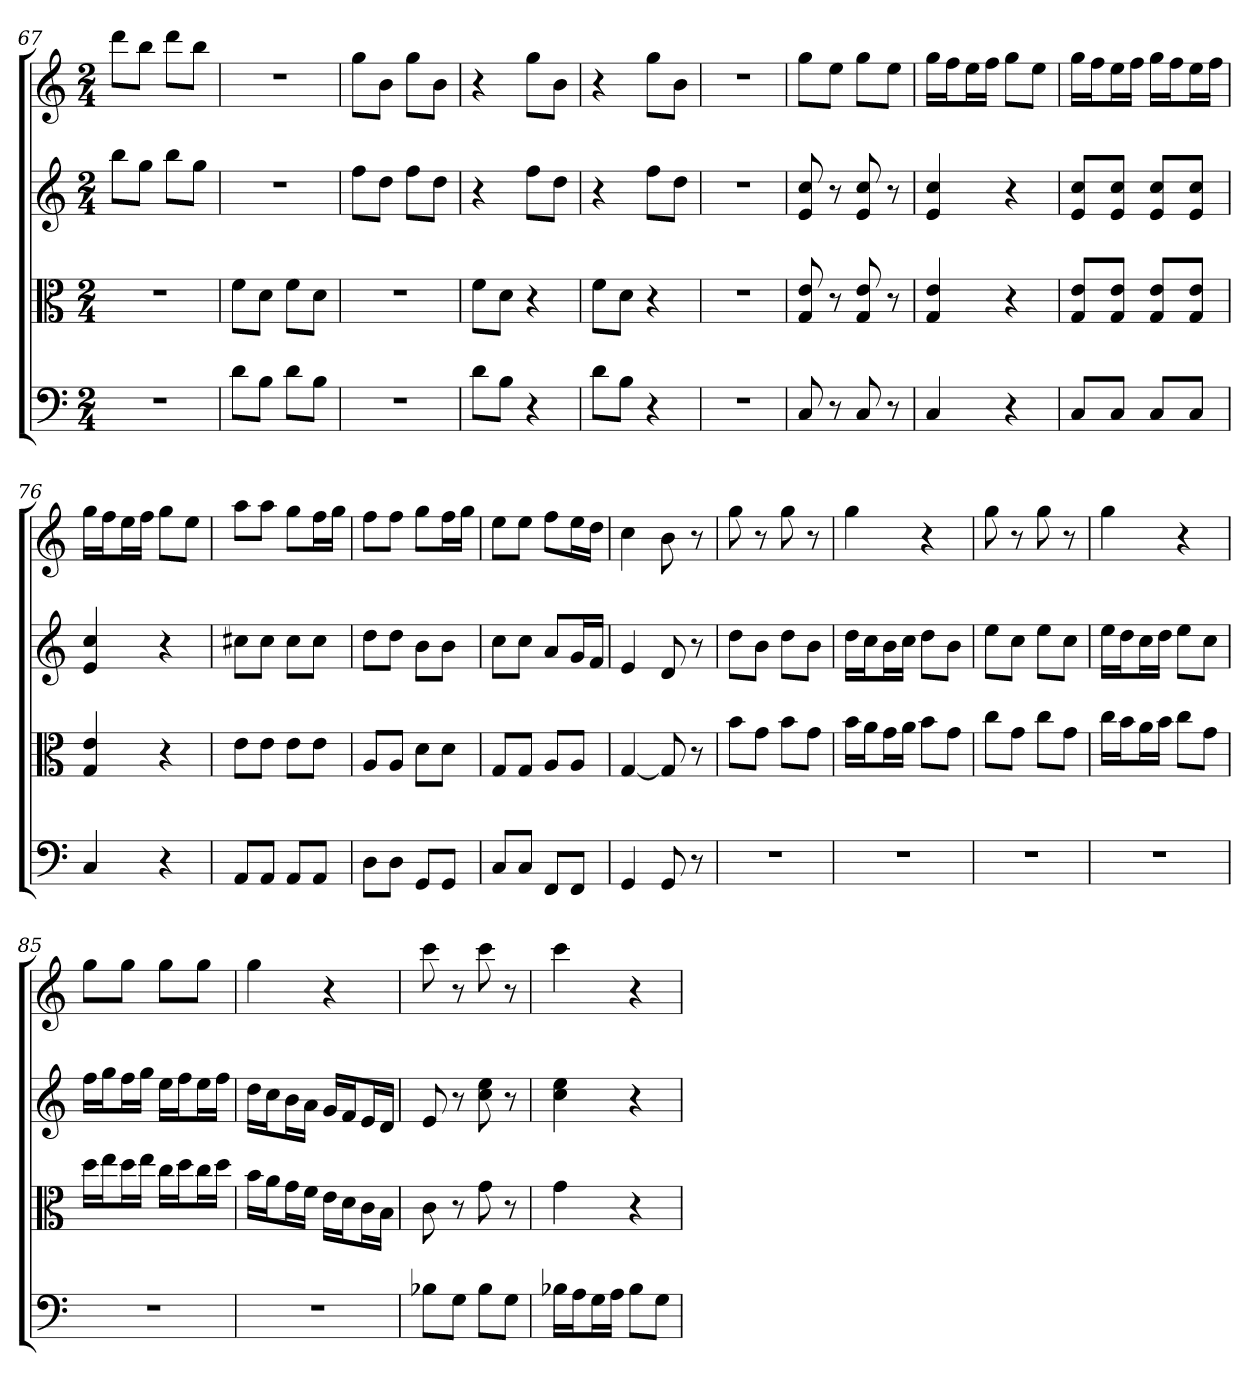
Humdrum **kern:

**kern	**kern	**kern	**kern
*part4	*part3	*part2	*part1
*staff4	*staff3	*staff2	*staff1
*clefF4	*clefC3	*	*
*k[]	*k[]	*k[]	*k[]
*C:	*C:	*C:	*C:
*M2/4	*M2/4	*M2/4	*M2/4
=67	=67	=67	=67
2r	2r	8bbL	8dddL
.	.	8ggJ	8bbJ
.	.	8bbL	8dddL
.	.	8ggJ	8bbJ
=68	=68	=68	=68
8d\L	8f\L	2r	2r
8B\J	8d\J	.	.
8d\L	8f\L	.	.
8B\J	8d\J	.	.
=69	=69	=69	=69
2r	2r	8ffL	8ggL
.	.	8ddJ	8bJ
.	.	8ffL	8ggL
.	.	8ddJ	8bJ
=70	=70	=70	=70
8d\L	8f\L	4r	4r
8B\J	8d\J	.	.
4r	4r	8ffL	8ggL
.	.	8ddJ	8bJ
=71	=71	=71	=71
8d\L	8f\L	4r	4r
8B\J	8d\J	.	.
4r	4r	8ffL	8ggL
.	.	8ddJ	8bJ
=72	=72	=72	=72
2r	2r	2r	2r
=73	=73	=73	=73
8C	8G 8e	8e 8cc	8ggL
8r	8r	8r	8eeJ
8C	8G 8e	8e 8cc	8ggL
8r	8r	8r	8eeJ
=74	=74	=74	=74
4C	4G 4e	4e 4cc	16ggLL
.	.	.	16ffJ
.	.	.	16eeL
.	.	.	16ffJJ
4r	4r	4r	8ggL
.	.	.	8eeJ
=75	=75	=75	=75
8C/L	8G/ 8e/L	8e 8ccL	16ggLL
.	.	.	16ffJ
8C/J	8G/ 8e/J	8e 8ccJ	16eeL
.	.	.	16ffJJ
8C/L	8G/ 8e/L	8e 8ccL	16ggLL
.	.	.	16ffJ
8C/J	8G/ 8e/J	8e 8ccJ	16eeL
.	.	.	16ffJJ
=76	=76	=76	=76
4C	4G 4e	4e 4cc	16ggLL
.	.	.	16ffJ
.	.	.	16eeL
.	.	.	16ffJJ
4r	4r	4r	8ggL
.	.	.	8eeJ
=77	=77	=77	=77
8AA/L	8e\L	8cc#XL	8aaL
8AA/J	8e\J	8cc#J	8aaJ
8AA/L	8e\L	8cc#L	8ggL
8AA/J	8e\J	8cc#J	16ffL
.	.	.	16ggJJ
=78	=78	=78	=78
8D\L	8A/L	8ddL	8ffL
8D\J	8A/J	8ddJ	8ffJ
8GG/L	8d\L	8bL	8ggL
8GG/J	8d\J	8bJ	16ffL
.	.	.	16ggJJ
=79	=79	=79	=79
8C/L	8G/L	8ccL	8eeL
8C/J	8G/J	8ccJ	8eeJ
8FF/L	8A/L	8aL	8ffL
8FF/J	8A/J	16gL	16eeL
.	.	16fJJ	16ddJJ
=80	=80	=80	=80
4GG	[4G	4e	4cc
8GG	8G]	8d	8b
8r	8r	8r	8r
=81	=81	=81	=81
2r	8b\L	8ddL	8gg
.	8g\J	8bJ	8r
.	8b\L	8ddL	8gg
.	8g\J	8bJ	8r
=82	=82	=82	=82
2r	16b\LL	16ddLL	4gg
.	16a\J	16ccJ	.
.	16g\L	16bL	.
.	16a\JJ	16ccJJ	.
.	8b\L	8ddL	4r
.	8g\J	8bJ	.
=83	=83	=83	=83
2r	8cc\L	8eeL	8gg
.	8g\J	8ccJ	8r
.	8cc\L	8eeL	8gg
.	8g\J	8ccJ	8r
=84	=84	=84	=84
2r	16cc\LL	16eeLL	4gg
.	16b\J	16ddJ	.
.	16a\L	16ccL	.
.	16b\JJ	16ddJJ	.
.	8cc\L	8eeL	4r
.	8g\J	8ccJ	.
=85	=85	=85	=85
2r	16dd\LL	16ffLL	8ggL
.	16ee\J	16ggJ	.
.	16dd\L	16ffL	8ggJ
.	16ee\JJ	16ggJJ	.
.	16cc\LL	16eeLL	8ggL
.	16dd\J	16ffJ	.
.	16cc\L	16eeL	8ggJ
.	16dd\JJ	16ffJJ	.
=86	=86	=86	=86
2r	16b\LL	16ddLL	4gg
.	16a\J	16ccJ	.
.	16g\L	16bL	.
.	16f\JJ	16aJJ	.
.	16e\LL	16gLL	4r
.	16d\J	16fJ	.
.	16c\L	16eL	.
.	16B\JJ	16dJJ	.
=87	=87	=87	=87
8B-X\L	8c	8e	8ccc
8G\J	8r	8r	8r
8B-\L	8g	8cc 8ee	8ccc
8G\J	8r	8r	8r
=88	=88	=88	=88
16B-X\LL	4g	4cc 4ee	4ccc
16A\J	.	.	.
16G\L	.	.	.
16A\JJ	.	.	.
8B-\L	4r	4r	4r
8G\J	.	.	.
=	=	=	=
*-	*-	*-	*-
